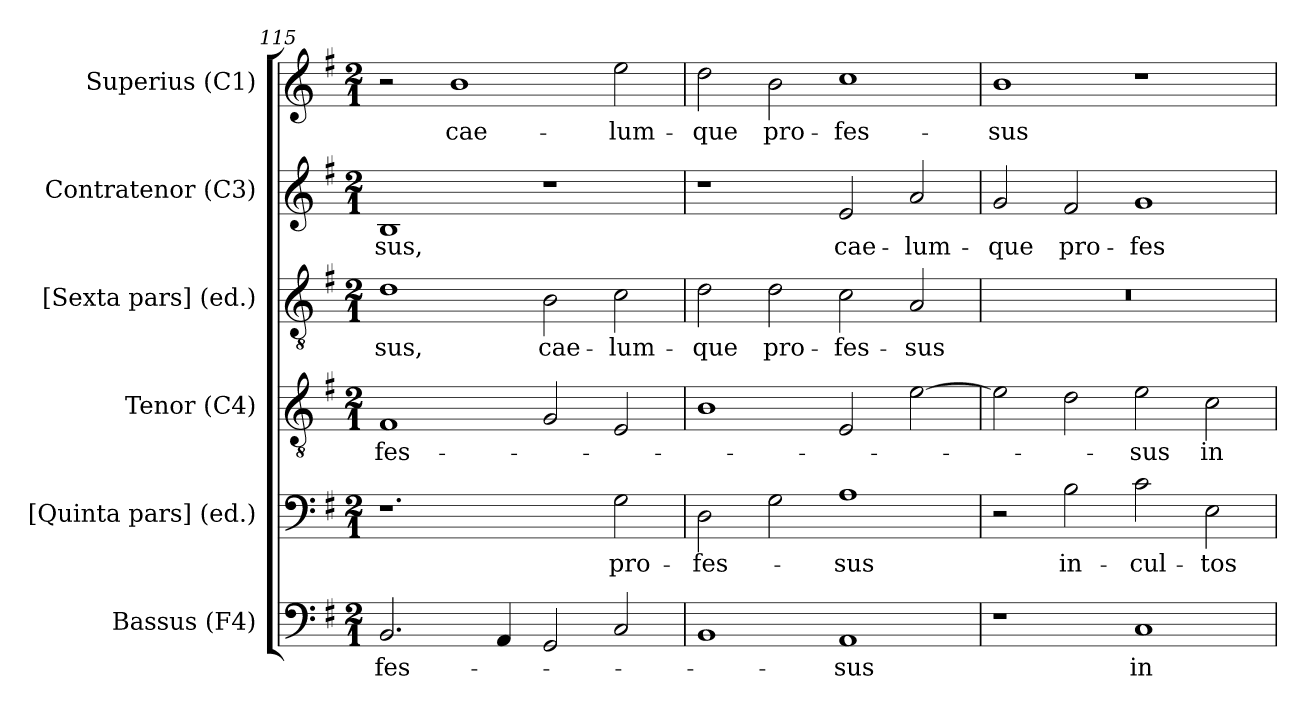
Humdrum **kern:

**kern	**text	**kern	**text	**kern	**text	**kern	**text	**kern	**text	**kern	**text
*part6	*part6	*part5	*part5	*part4	*part4	*part3	*part3	*part2	*part2	*part1	*part1
*staff6	*staff6	*staff5	*staff5	*staff4	*staff4	*staff3	*staff3	*staff2	*staff2	*staff1	*staff1
*I"Bassus (F4)	*	*I"[Quinta pars] (ed.)	*	*I"Tenor (C4)	*	*I"[Sexta pars] (ed.)	*	*I"Contratenor (C3)	*	*I"Superius (C1)	*
*I'B	*	*I'[QP]	*	*I'T	*	*I'[SP]	*	*I'C	*	*I'S	*
*clefF4	*	*clefF4	*	*clefGv2	*	*clefGv2	*	*clefG2	*	*clefG2	*
*	*	*	*	*ITrd7c12	*	*	*	*	*	*	*
*k[f#]	*	*k[f#]	*	*k[f#]	*	*k[f#]	*	*k[f#]	*	*k[f#]	*
*G:	*	*G:	*	*G:	*	*G:	*	*G:	*	*G:	*
*M2/1	*	*M2/1	*	*M2/1	*	*M2/1	*	*M2/1	*	*M2/1	*
=115	=115	=115	=115	=115	=115	=115	=115	=115	=115	=115	=115
!	!LO:LY:b:color=#000000	!	!	!	!	!	!	!	!	!	!
!	!	!	!	!	!LO:LY:b:color=#000000	!	!	!	!	!	!
!	!	!	!	!	!	!	!LO:LY:b:color=#000000	!	!	!	!
!	!	!	!	!	!	!	!	!	!LO:LY:b:color=#000000	!	!
2.BBi/	-fes-	1.r	.	1FF#i	-fes-	1di	-sus,	1Bi	-sus,	2r	.
!	!	!	!	!	!	!	!	!	!	!	!LO:LY:b:color=#000000
.	.	.	.	.	.	.	.	.	.	1bi	cae-
4AAi/	.	.	.	.	.	.	.	.	.	.	.
!	!	!	!	!	!	!	!LO:LY:b:color=#000000	!	!	!	!
2GGi/	.	.	.	2GGi/	.	2Bi\	cae-	1r	.	.	.
!	!	!	!LO:LY:b:color=#000000	!	!	!	!	!	!	!	!
!	!	!	!	!	!	!	!LO:LY:b:color=#000000	!	!	!	!
!	!	!	!	!	!	!	!	!	!	!	!LO:LY:b:color=#000000
2Ci/	.	2Gi\	pro-	2EEi/	.	2ci\	-lum-	.	.	2eei\	-lum-
!!LO:PB:g=z
=116	=116	=116	=116	=116	=116	=116	=116	=116	=116	=116	=116
!	!	!	!LO:LY:b:color=#000000	!	!	!	!	!	!	!	!
!	!	!	!	!	!	!	!LO:LY:b:color=#000000	!	!	!	!
!	!	!	!	!	!	!	!	!	!	!	!LO:LY:b:color=#000000
1BBi	.	2Di\	-fes-	1BBi	.	2di\	-que	1r	.	2ddi\	-que
!	!	!	!	!	!	!	!LO:LY:b:color=#000000	!	!	!	!
!	!	!	!	!	!	!	!	!	!	!	!LO:LY:b:color=#000000
.	.	2Gi\	.	.	.	2di\	pro-	.	.	2bi\	pro-
!	!LO:LY:b:color=#000000	!	!	!	!	!	!	!	!	!	!
!	!	!	!LO:LY:b:color=#000000	!	!	!	!	!	!	!	!
!	!	!	!	!	!	!	!LO:LY:b:color=#000000	!	!	!	!
!	!	!	!	!	!	!	!	!	!LO:LY:b:color=#000000	!	!
!	!	!	!	!	!	!	!	!	!	!	!LO:LY:b:color=#000000
1AAi	-sus	1Ai	-sus	2EEi/	.	2ci\	-fes-	2ei/	cae-	1cci	-fes-
!	!	!	!	!	!	!	!LO:LY:b:color=#000000	!	!	!	!
!	!	!	!	!	!	!	!	!	!LO:LY:b:color=#000000	!	!
.	.	.	.	[2Ei\	.	2Ai/	-sus	2ai/	-lum-	.	.
=117	=117	=117	=117	=117	=117	=117	=117	=117	=117	=117	=117
!	!	!	!	!	!	!LO:N:vis=1	!	!	!	!	!
!	!	!	!	!	!	!	!	!	!LO:LY:b:color=#000000	!	!
!	!	!	!	!	!	!	!	!	!	!	!LO:LY:b:color=#000000
1r	.	2r	.	2Ei\]	.	0r	.	2gi/	-que	1bi	-sus
!	!	!	!LO:LY:b:color=#000000	!	!	!	!	!	!	!	!
!	!	!	!	!	!	!	!	!	!LO:LY:b:color=#000000	!	!
.	.	2Bi\	in-	2Di\	.	.	.	2f#i/	pro-	.	.
!	!LO:LY:b:color=#000000	!	!	!	!	!	!	!	!	!	!
!	!	!	!LO:LY:b:color=#000000	!	!	!	!	!	!	!	!
!	!	!	!	!	!LO:LY:b:color=#000000	!	!	!	!	!	!
!	!	!	!	!	!	!	!	!	!LO:LY:b:color=#000000	!	!
1Ci	in-	2ci\	-cul-	2Ei\	-sus	.	.	1gi	-fes-	1r	.
!	!	!	!LO:LY:b:color=#000000	!	!	!	!	!	!	!	!
!	!	!	!	!	!LO:LY:b:color=#000000	!	!	!	!	!	!
.	.	2Ei\	-tos	2Ci\	in-	.	.	.	.	.	.
=	=	=	=	=	=	=	=	=	=	=	=
*-	*-	*-	*-	*-	*-	*-	*-	*-	*-	*-	*-
